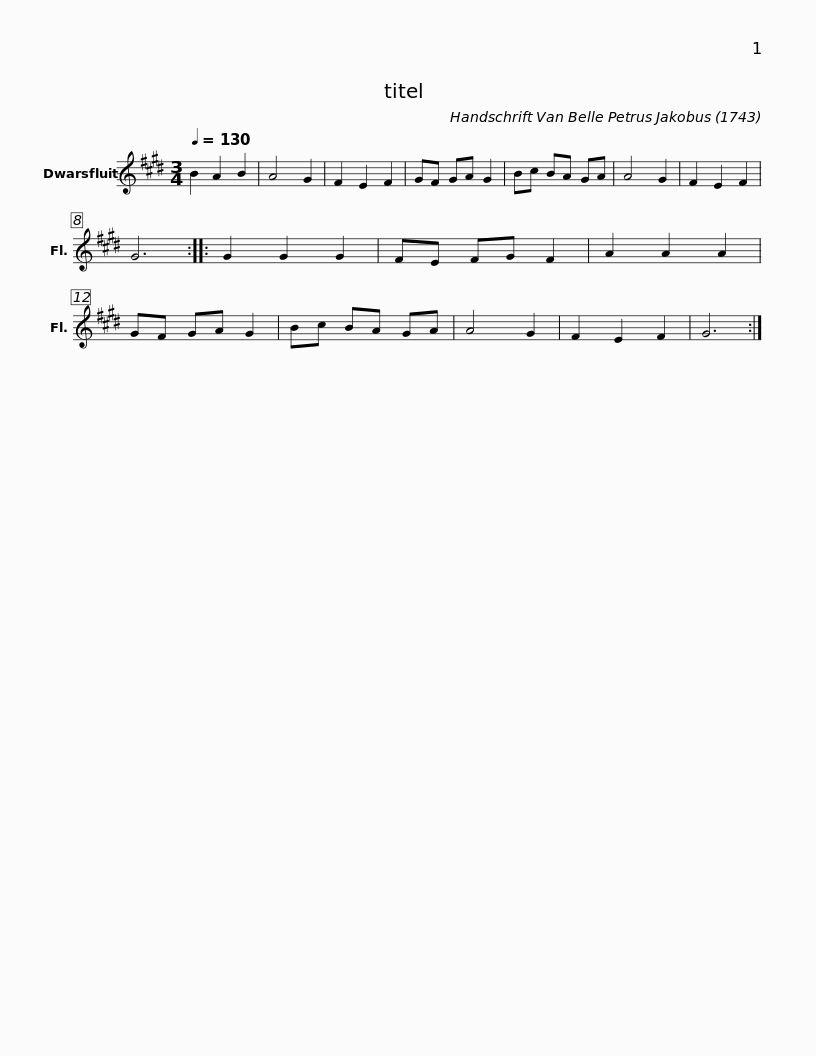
X:1
L:1/8
Q:1/4=130
M:3/4
I:linebreak $
K:E
V:1 treble
V:1
 B2 A2 B2 | A4 G2 | F2 E2 F2 | GF GA G2 | Bc BA GA | %5
 A4 G2 | F2 E2 F2 | G6 ::$ G2 G2 G2 | FE FG F2 | %10
 A2 A2 A2 | GF GA G2 | Bc BA GA | A4 G2 | F2 E2 F2 | %15
 G6 :| %16
